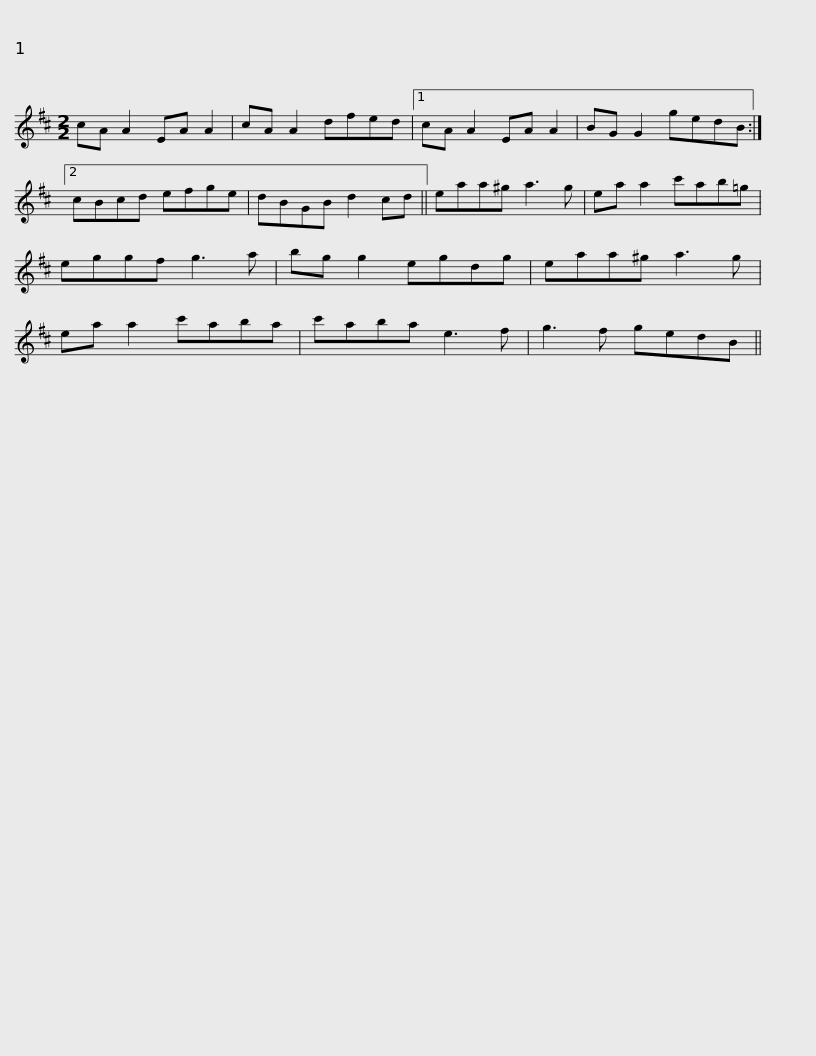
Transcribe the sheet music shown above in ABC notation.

X:1
L:1/8
M:2/2
I:linebreak $
K:D
V:1 treble
V:1
 cA A2 EA A2 | cA A2 dfed |1 cA A2 EA A2 | BG G2 gedB :|2 cBcd efge | %5
 dBGB d2 cd ||$ eaa^g a3 g | ea a2 c'ab=g | eggf g3 a | bg g2 egdg | %10
 eaa^g a3 g |$ ea a2 c'aba | c'aba e3 f | g3 f gedB || %14
